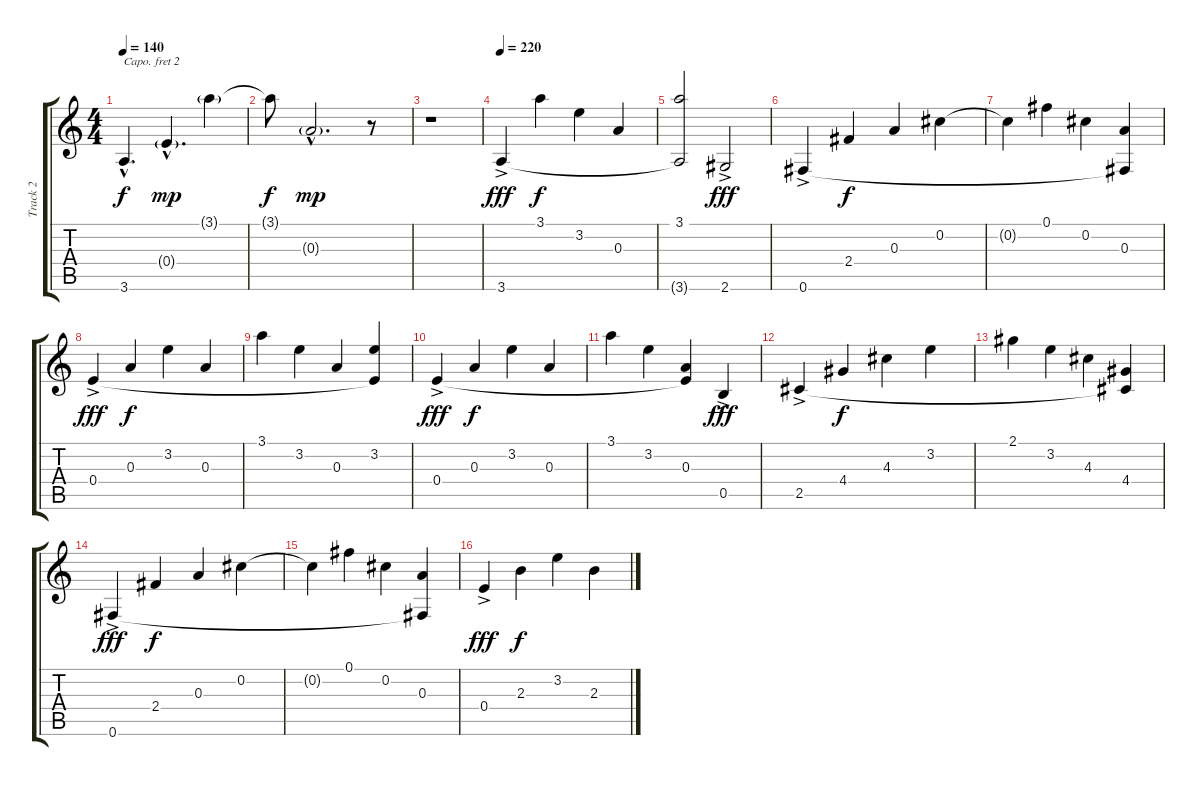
\track ("Track 2" "Track 2") {instrument acousticguitarnylon}
\staff {score tabs}
\capo 2
\tuning (E4 B3 G3 D3 A2 E2) {hide}
\ts (4 4)
\tempo 140
\clef g2
\ks c
3.6{hac}.4{d dy f} 0.4{g hac}.4{d dy mp} 3.1{g}.4 |
3.1{t}.8{dy f} 0.3{g hac}.2{d dy mp} r.8 |
r.1 |
\tempo 220
3.6{ac}.4{dy fff} 3.1.4{dy f} 3.2.4 0.3.4 |
(3.1 3.6{t}).2 2.6{ac}.2{dy fff} |
0.6{ac}.4 2.4.4{dy f} 0.3.4 0.2.4 |
0.2{t}.4 0.1.4 0.2.4 (0.3 0.6{t}).4 |
0.4{ac}.4{dy fff} 0.3.4{dy f} 3.2.4 0.3.4 |
3.1.4 3.2.4 0.3.4 (3.2 0.4{t}).4 |
0.4{ac}.4{dy fff} 0.3.4{dy f} 3.2.4 0.3.4 |
3.1.4 3.2.4 (0.3 0.4{t}).4 0.5{ac}.4{dy fff} |
2.5{ac}.4 4.4.4{dy f} 4.3.4 3.2.4 |
2.1.4 3.2.4 4.3.4 (4.4 2.5{t}).4 |
0.6{ac}.4{dy fff} 2.4.4{dy f} 0.3.4 0.2.4 |
0.2{t}.4 0.1.4 0.2.4 (0.3 0.6{t}).4 |
0.4{ac}.4{dy fff} 2.3.4{dy f} 3.2.4 2.3.4
